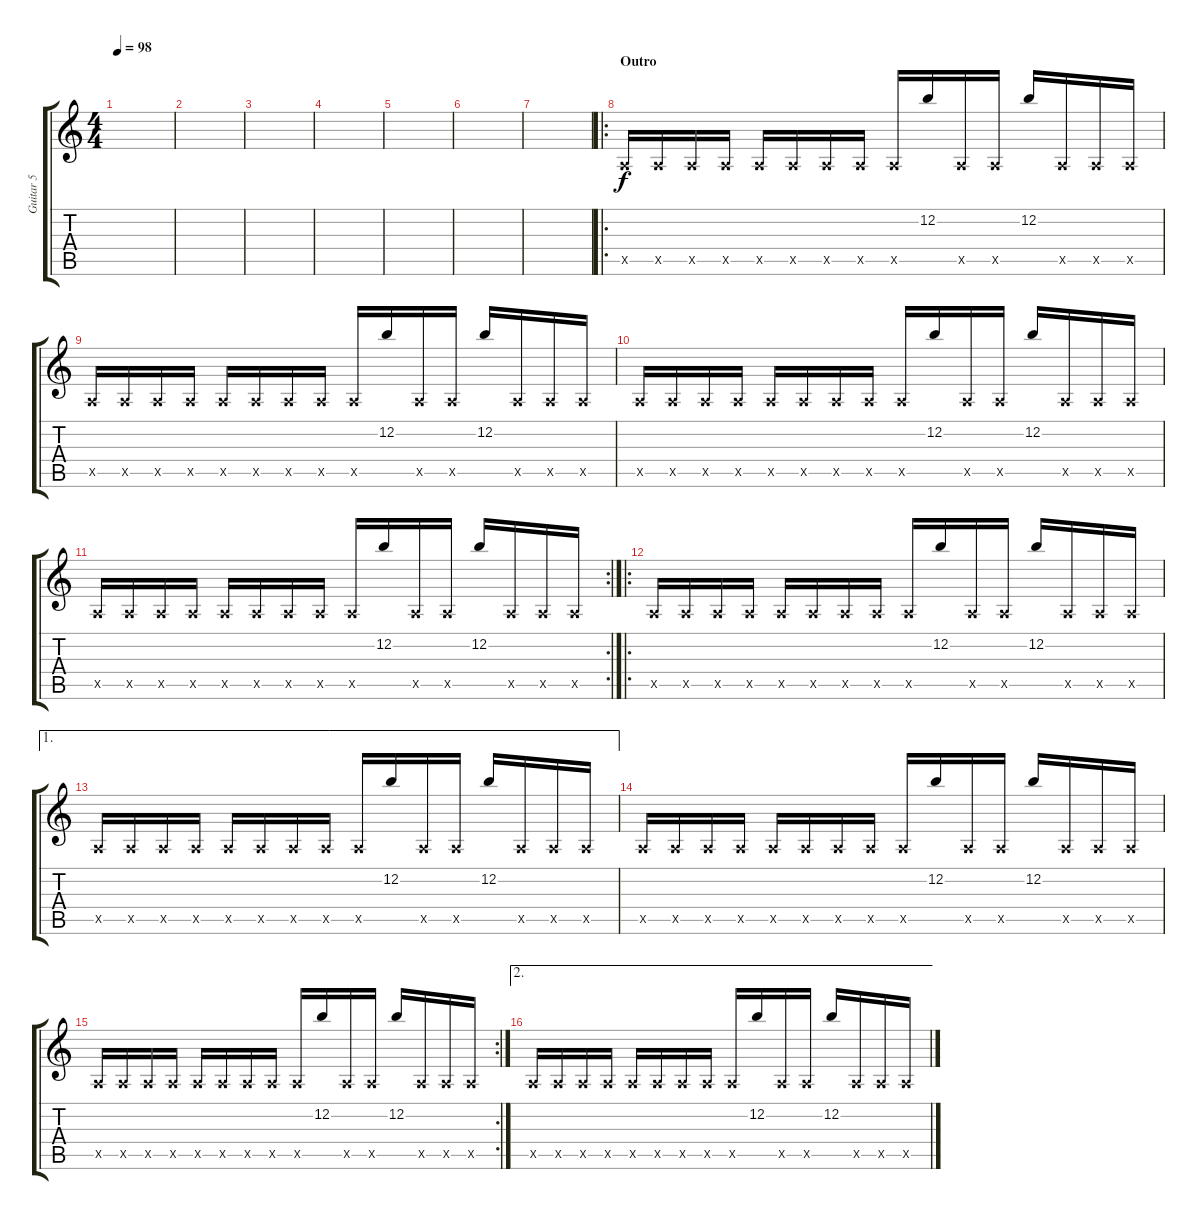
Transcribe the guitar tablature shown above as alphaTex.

\track ("Guitar 5" "Guitar 5") {instrument distortionguitar}
\staff {score tabs}
\tuning (E4 B3 G3 D3 A2 E2) {hide}
\ts (4 4)
\tempo 98
\clef g2
\ks c
|
|
|
|
|
|
|
\ro
\section ("" "Outro")
0.5{x}.16 0.5{x}.16 0.5{x}.16 0.5{x}.16 0.5{x}.16 0.5{x}.16 0.5{x}.16 0.5{x}.16 0.5{x}.16 12.2.16 0.5{x}.16 0.5{x}.16 12.2.16 0.5{x}.16 0.5{x}.16 0.5{x}.16 |
0.5{x}.16 0.5{x}.16 0.5{x}.16 0.5{x}.16 0.5{x}.16 0.5{x}.16 0.5{x}.16 0.5{x}.16 0.5{x}.16 12.2.16 0.5{x}.16 0.5{x}.16 12.2.16 0.5{x}.16 0.5{x}.16 0.5{x}.16 |
0.5{x}.16 0.5{x}.16 0.5{x}.16 0.5{x}.16 0.5{x}.16 0.5{x}.16 0.5{x}.16 0.5{x}.16 0.5{x}.16 12.2.16 0.5{x}.16 0.5{x}.16 12.2.16 0.5{x}.16 0.5{x}.16 0.5{x}.16 |
\rc 2
0.5{x}.16 0.5{x}.16 0.5{x}.16 0.5{x}.16 0.5{x}.16 0.5{x}.16 0.5{x}.16 0.5{x}.16 0.5{x}.16 12.2.16 0.5{x}.16 0.5{x}.16 12.2.16 0.5{x}.16 0.5{x}.16 0.5{x}.16 |
\ro
0.5{x}.16 0.5{x}.16 0.5{x}.16 0.5{x}.16 0.5{x}.16 0.5{x}.16 0.5{x}.16 0.5{x}.16 0.5{x}.16 12.2.16 0.5{x}.16 0.5{x}.16 12.2.16 0.5{x}.16 0.5{x}.16 0.5{x}.16 |
\ae 1
0.5{x}.16 0.5{x}.16 0.5{x}.16 0.5{x}.16 0.5{x}.16 0.5{x}.16 0.5{x}.16 0.5{x}.16 0.5{x}.16 12.2.16 0.5{x}.16 0.5{x}.16 12.2.16 0.5{x}.16 0.5{x}.16 0.5{x}.16 |
0.5{x}.16 0.5{x}.16 0.5{x}.16 0.5{x}.16 0.5{x}.16 0.5{x}.16 0.5{x}.16 0.5{x}.16 0.5{x}.16 12.2.16 0.5{x}.16 0.5{x}.16 12.2.16 0.5{x}.16 0.5{x}.16 0.5{x}.16 |
\rc 2
0.5{x}.16 0.5{x}.16 0.5{x}.16 0.5{x}.16 0.5{x}.16 0.5{x}.16 0.5{x}.16 0.5{x}.16 0.5{x}.16 12.2.16 0.5{x}.16 0.5{x}.16 12.2.16 0.5{x}.16 0.5{x}.16 0.5{x}.16 |
\ae 2
0.5{x}.16 0.5{x}.16 0.5{x}.16 0.5{x}.16 0.5{x}.16 0.5{x}.16 0.5{x}.16 0.5{x}.16 0.5{x}.16 12.2.16 0.5{x}.16 0.5{x}.16 12.2.16 0.5{x}.16 0.5{x}.16 0.5{x}.16
